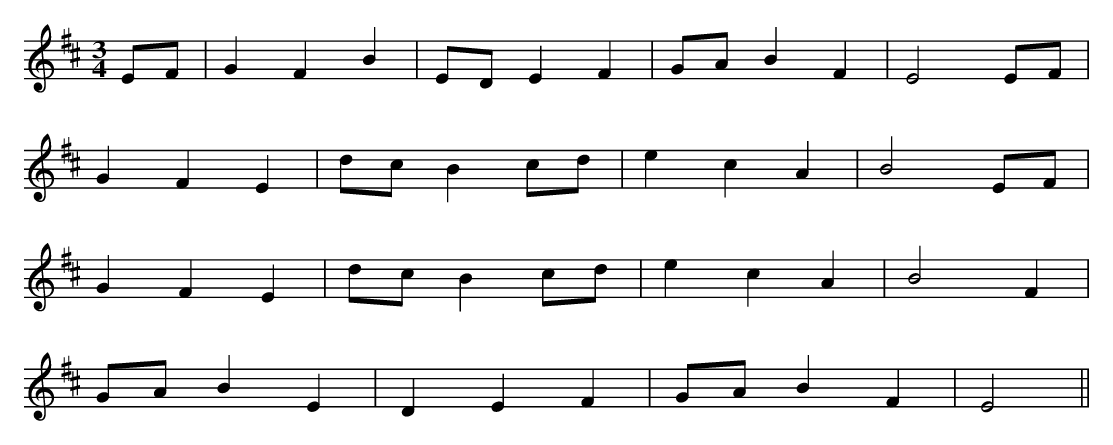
X:1
M:3/4
K:Edor
EF|G2 F2 B2|ED E2 F2|GA B2 F2|E4 EF|
G2 F2 E2|dc B2 cd|e2 c2 A2|B4 EF|
G2 F2 E2|dc B2 cd|e2 c2 A2|B4 F2|
GA B2 E2|D2 E2 F2|GA B2 F2|E4||
